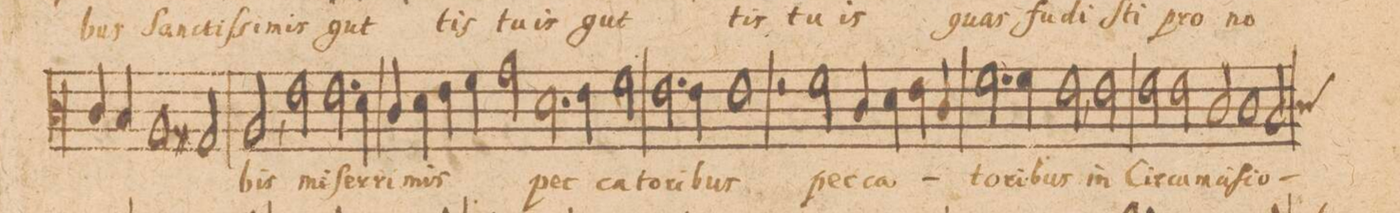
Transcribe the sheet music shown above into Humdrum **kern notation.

**kern	**text
*I"CANTVS.	*
*clefC3	*
*k[]	*
*met(C|)	*
*M2/1	*
4c/	.
4B/	.
1A/	.
=34-	=34-
2G#X/	.
2A,</	-bis
2e\	mi-
=35-	=35-
2.e\	-ſer-
4d\	-ri-
4c/	.
4d\	-mis
4e\	.
4f\	.
=36-	=36-
2g\	.
2.d\	pec-
4e\	.
2f\	-ca-
=37-	=37-
2.e\	-to-
4e\	-ri-
1e	-bus
=38-	=38-
2re	.
2f\	pec-
4c/	-ca-
4d\	.
4e\	.
4c/	.
=39-	=39-
2.f\	-to-
4f\	-ri-
2e,<\	-bus
2e\	in
=40-	=40-
2e\	Cir-
2e\	-cum-
2c/	-ci-
1c\	-fi-
=41-	=41-
*custos:c	*
2B/	-o-
*-	*-
